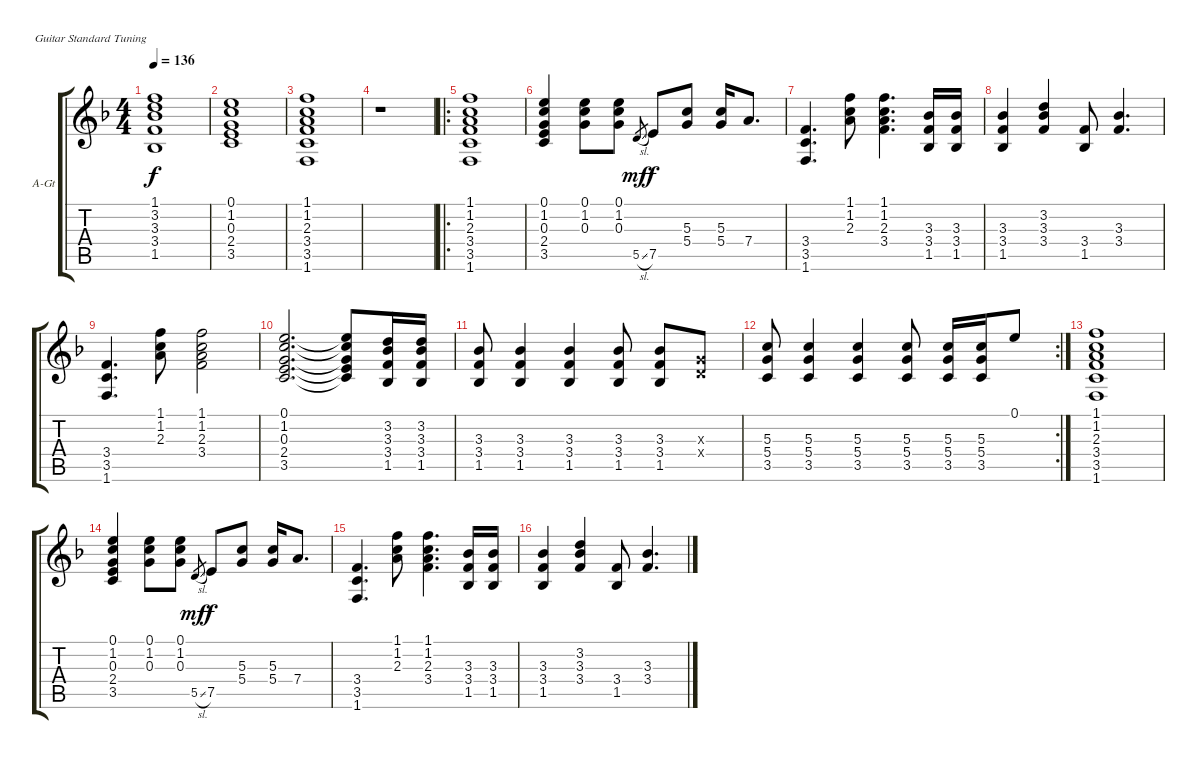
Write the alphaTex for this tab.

\bracketExtendMode groupsimilarinstruments
\firstSystemTrackNameOrientation horizontal
\otherSystemsTrackNameOrientation horizontal
\track ("Acoustic Guitar" "A-Gt") {instrument acousticguitarsteel}
\staff {score tabs}
\tuning (E4 B3 G3 D3 A2 E2)
\ts (4 4)
\tempo 136
\clef g2
\ks f
(1.1 3.2 3.3 3.4 1.5).1{dy f} |
(0.1 1.2 0.3 2.4 3.5).1 |
(1.1 1.2 2.3 3.4 3.5 1.6).1 |
r.1 |
\ro
(1.1 1.2 2.3 3.4 3.5 1.6).1 |
(0.1 1.2 0.3 2.4 3.5).4 (0.1 1.2 0.3).8 (0.1 1.2 0.3).8 5.5{sl}.8{gr dy mf} 7.5.8{dy f} (5.3 5.4).8 (5.3 5.4).16 7.4.8{d} |
(3.4 3.5 1.6).4{d} (1.1 1.2 2.3).8 (1.1 1.2 2.3 3.4).4{d} (3.3 3.4 1.5).16 (3.3 3.4 1.5).16 |
(3.3 3.4 1.5).4 (3.2 3.3 3.4).4 (3.4 1.5).8 (3.3 3.4).4{d} |
(3.4 3.5 1.6).4{d} (1.1 1.2 2.3).8 (1.1 1.2 2.3 3.4).2 |
(0.1 1.2 0.3 2.4 3.5).2{d} (0.1{t} 1.2{t} 0.3{t} 2.4{t} 3.5{t}).8 (3.2 3.3 3.4 1.5).16 (3.2 3.3 3.4 1.5).16 |
(3.3 3.4 1.5).8 (3.3 3.4 1.5).4 (3.3 3.4 1.5).4 (3.3 3.4 1.5).8 (3.3 3.4 1.5).8 (0.3{x} 0.4{x}).8 |
\rc 2
(5.3 5.4 3.5).8 (5.3 5.4 3.5).4 (5.3 5.4 3.5).4 (5.3 5.4 3.5).8 (5.3 5.4 3.5).16 (5.3 5.4 3.5).16 0.1.8 |
(1.1 1.2 2.3 3.4 3.5 1.6).1 |
(0.1 1.2 0.3 2.4 3.5).4 (0.1 1.2 0.3).8 (0.1 1.2 0.3).8 5.5{sl}.8{gr dy mf} 7.5.8{dy f} (5.3 5.4).8 (5.3 5.4).16 7.4.8{d} |
(3.4 3.5 1.6).4{d} (1.1 1.2 2.3).8 (1.1 1.2 2.3 3.4).4{d} (3.3 3.4 1.5).16 (3.3 3.4 1.5).16 |
(3.3 3.4 1.5).4 (3.2 3.3 3.4).4 (3.4 1.5).8 (3.3 3.4).4{d}
